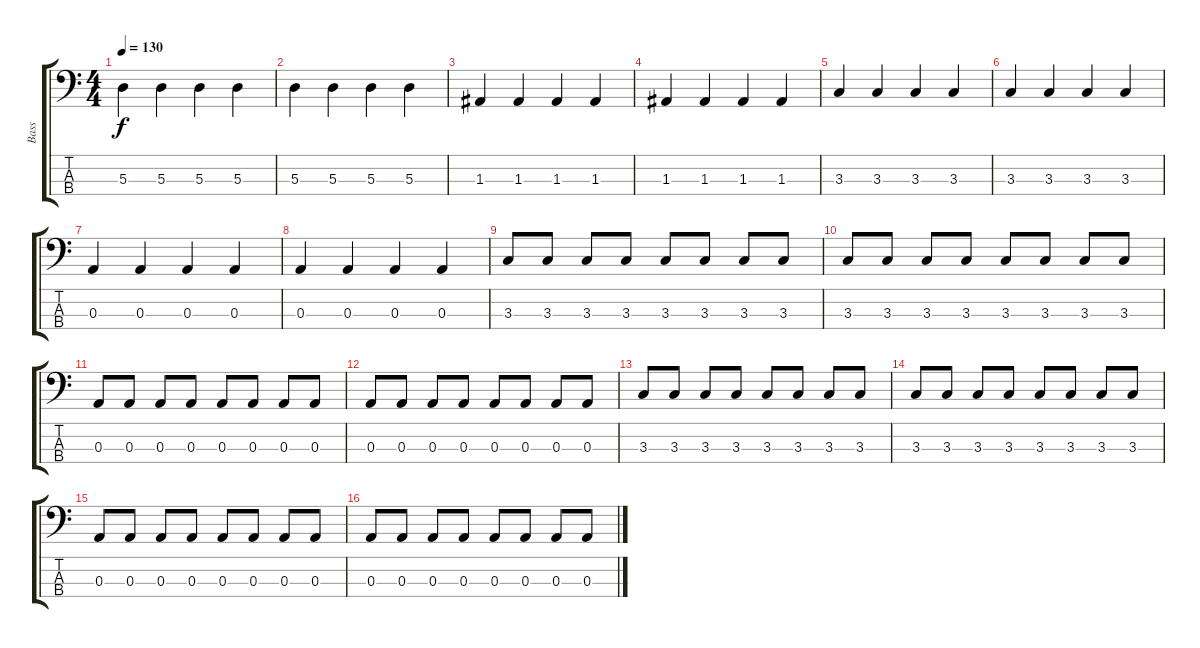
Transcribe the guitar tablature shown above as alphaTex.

\track ("Bass" "Bass") {instrument electricbasspick}
\staff {score tabs}
\tuning (G2 D2 A1 E1) {hide}
\ts (4 4)
\tempo 130
\clef f4
\ks c
5.3.4{dy f} 5.3.4 5.3.4 5.3.4 |
5.3.4 5.3.4 5.3.4 5.3.4 |
1.3.4 1.3.4 1.3.4 1.3.4 |
1.3.4 1.3.4 1.3.4 1.3.4 |
3.3.4 3.3.4 3.3.4 3.3.4 |
3.3.4 3.3.4 3.3.4 3.3.4 |
0.3.4 0.3.4 0.3.4 0.3.4 |
0.3.4 0.3.4 0.3.4 0.3.4 |
3.3.8 3.3.8 3.3.8 3.3.8 3.3.8 3.3.8 3.3.8 3.3.8 |
3.3.8 3.3.8 3.3.8 3.3.8 3.3.8 3.3.8 3.3.8 3.3.8 |
0.3.8 0.3.8 0.3.8 0.3.8 0.3.8 0.3.8 0.3.8 0.3.8 |
0.3.8 0.3.8 0.3.8 0.3.8 0.3.8 0.3.8 0.3.8 0.3.8 |
3.3.8 3.3.8 3.3.8 3.3.8 3.3.8 3.3.8 3.3.8 3.3.8 |
3.3.8 3.3.8 3.3.8 3.3.8 3.3.8 3.3.8 3.3.8 3.3.8 |
0.3.8 0.3.8 0.3.8 0.3.8 0.3.8 0.3.8 0.3.8 0.3.8 |
0.3.8 0.3.8 0.3.8 0.3.8 0.3.8 0.3.8 0.3.8 0.3.8
